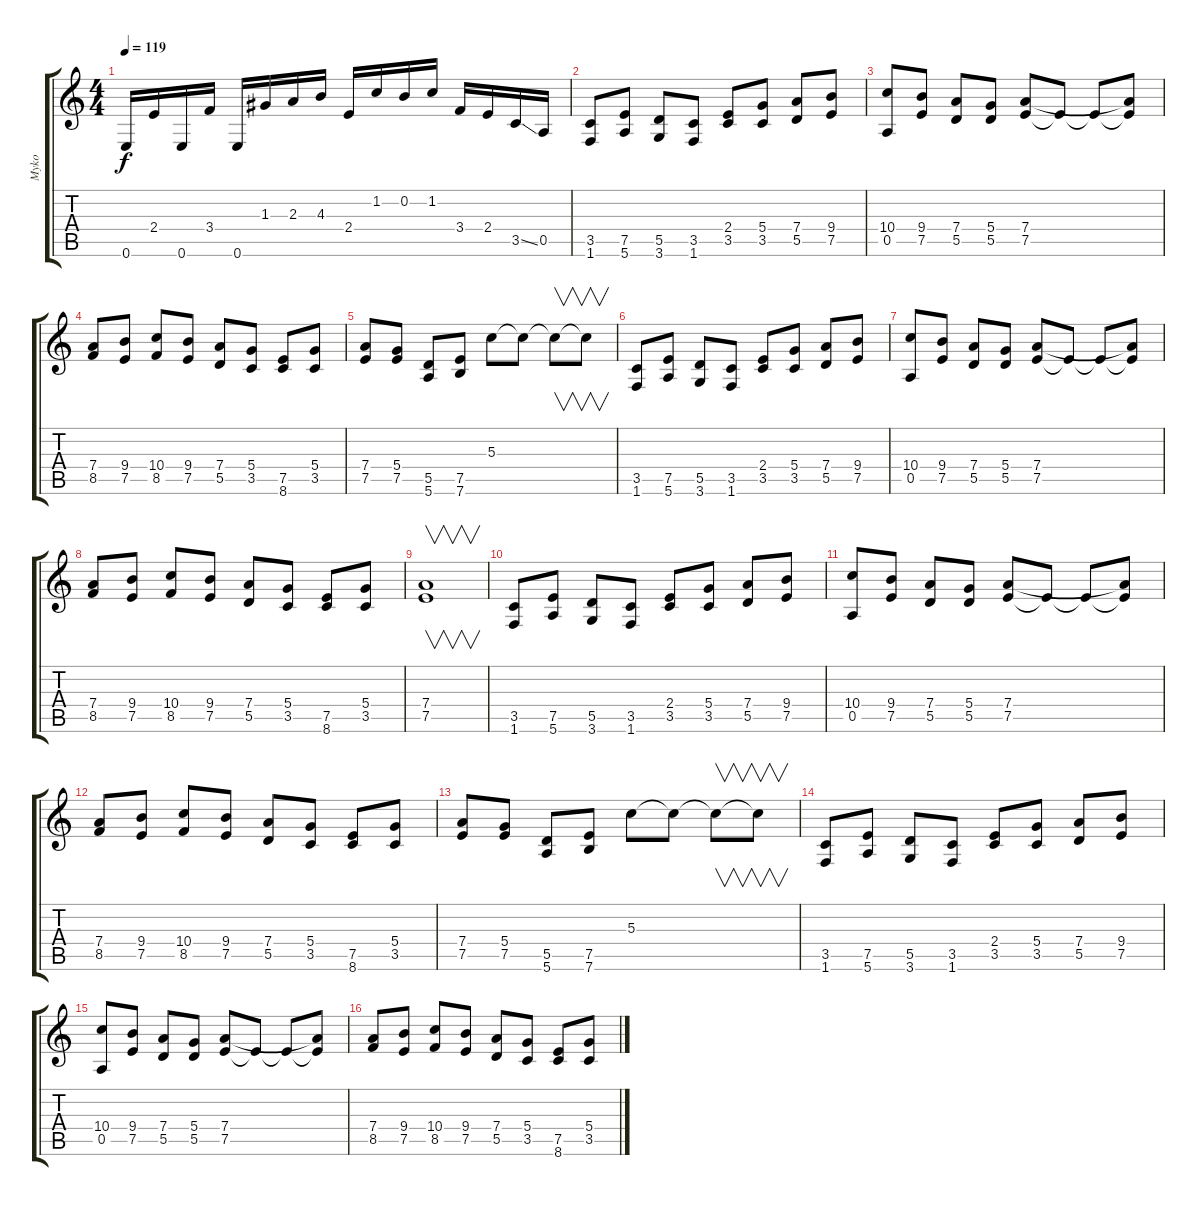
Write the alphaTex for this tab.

\track ("Myko" "Myko") {instrument distortionguitar}
\staff {score tabs}
\tuning (E4 B3 G3 D3 A2 E2) {hide}
\ts (4 4)
\tempo 119
\clef g2
\ks c
0.6.16{dy f} 2.4.16 0.6.16 3.4.16 0.6.16 1.3.16 2.3.16 4.3.16 2.4.16 1.2.16 0.2.16 1.2.16 3.4.16 2.4.16 3.5{ss}.16 0.5.16 |
(3.5 1.6).8{volume 15} (7.5 5.6).8 (5.5 3.6).8 (3.5 1.6).8 (2.4 3.5).8 (5.4 3.5).8 (7.4 5.5).8 (9.4 7.5).8 |
(10.4 0.5).8 (9.4 7.5).8 (7.4 5.5).8 (5.4 5.5).8 (7.4 7.5).8 7.5{t}.8 7.5{t}.8 (7.4{t} 7.5{t}).8 |
(7.4 8.5).8 (9.4 7.5).8 (10.4 8.5).8 (9.4 7.5).8 (7.4 5.5).8 (5.4 3.5).8 (7.5 8.6).8 (5.4 3.5).8 |
(7.4 7.5).8 (5.4 7.5).8 (5.5 5.6).8 (7.5 7.6).8 5.3.8 5.3{t}.8 5.3{t}.8{v} 5.3{t}.8{v} |
(3.5 1.6).8{volume 15} (7.5 5.6).8 (5.5 3.6).8 (3.5 1.6).8 (2.4 3.5).8 (5.4 3.5).8 (7.4 5.5).8 (9.4 7.5).8 |
(10.4 0.5).8 (9.4 7.5).8 (7.4 5.5).8 (5.4 5.5).8 (7.4 7.5).8 7.5{t}.8 7.5{t}.8 (7.4{t} 7.5{t}).8 |
(7.4 8.5).8 (9.4 7.5).8 (10.4 8.5).8 (9.4 7.5).8 (7.4 5.5).8 (5.4 3.5).8 (7.5 8.6).8 (5.4 3.5).8 |
(7.4 7.5).1{v} |
(3.5 1.6).8{volume 15} (7.5 5.6).8 (5.5 3.6).8 (3.5 1.6).8 (2.4 3.5).8 (5.4 3.5).8 (7.4 5.5).8 (9.4 7.5).8 |
(10.4 0.5).8 (9.4 7.5).8 (7.4 5.5).8 (5.4 5.5).8 (7.4 7.5).8 7.5{t}.8 7.5{t}.8 (7.4{t} 7.5{t}).8 |
(7.4 8.5).8 (9.4 7.5).8 (10.4 8.5).8 (9.4 7.5).8 (7.4 5.5).8 (5.4 3.5).8 (7.5 8.6).8 (5.4 3.5).8 |
(7.4 7.5).8 (5.4 7.5).8 (5.5 5.6).8 (7.5 7.6).8 5.3.8 5.3{t}.8 5.3{t}.8{v} 5.3{t}.8{v} |
(3.5 1.6).8{volume 15 instrument distortionguitar} (7.5 5.6).8 (5.5 3.6).8 (3.5 1.6).8 (2.4 3.5).8 (5.4 3.5).8 (7.4 5.5).8 (9.4 7.5).8 |
(10.4 0.5).8 (9.4 7.5).8 (7.4 5.5).8 (5.4 5.5).8 (7.4 7.5).8 7.5{t}.8 7.5{t}.8 (7.4{t} 7.5{t}).8 |
(7.4 8.5).8 (9.4 7.5).8 (10.4 8.5).8 (9.4 7.5).8 (7.4 5.5).8 (5.4 3.5).8 (7.5 8.6).8 (5.4 3.5).8
